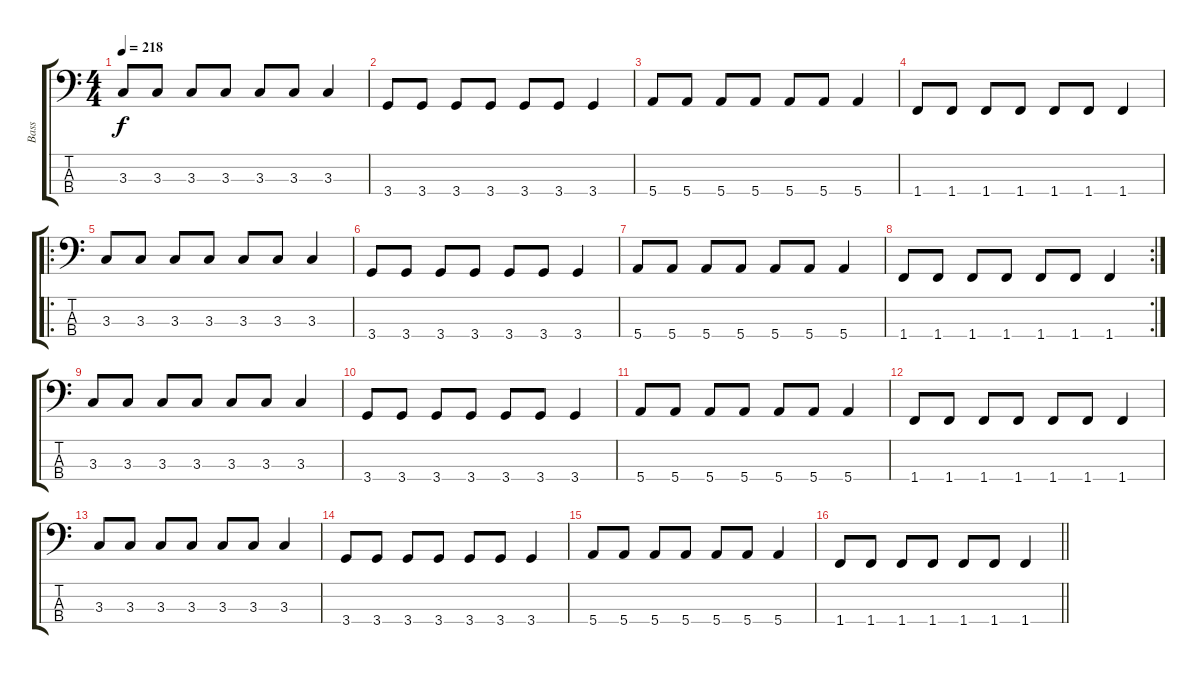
\track ("Bass" "Bass") {instrument electricbassfinger}
\staff {score tabs}
\tuning (G2 D2 A1 E1) {hide}
\ts (4 4)
\tempo 218
\clef f4
\ks c
3.3.8{dy f} 3.3.8 3.3.8 3.3.8 3.3.8 3.3.8 3.3.4 |
3.4.8 3.4.8 3.4.8 3.4.8 3.4.8 3.4.8 3.4.4 |
5.4.8 5.4.8 5.4.8 5.4.8 5.4.8 5.4.8 5.4.4 |
1.4.8 1.4.8 1.4.8 1.4.8 1.4.8 1.4.8 1.4.4 |
\ro
3.3.8 3.3.8 3.3.8 3.3.8 3.3.8 3.3.8 3.3.4 |
3.4.8 3.4.8 3.4.8 3.4.8 3.4.8 3.4.8 3.4.4 |
5.4.8 5.4.8 5.4.8 5.4.8 5.4.8 5.4.8 5.4.4 |
\rc 2
1.4.8 1.4.8 1.4.8 1.4.8 1.4.8 1.4.8 1.4.4 |
3.3.8 3.3.8 3.3.8 3.3.8 3.3.8 3.3.8 3.3.4 |
3.4.8 3.4.8 3.4.8 3.4.8 3.4.8 3.4.8 3.4.4 |
5.4.8 5.4.8 5.4.8 5.4.8 5.4.8 5.4.8 5.4.4 |
1.4.8 1.4.8 1.4.8 1.4.8 1.4.8 1.4.8 1.4.4 |
3.3.8 3.3.8 3.3.8 3.3.8 3.3.8 3.3.8 3.3.4 |
3.4.8 3.4.8 3.4.8 3.4.8 3.4.8 3.4.8 3.4.4 |
5.4.8 5.4.8 5.4.8 5.4.8 5.4.8 5.4.8 5.4.4 |
\barLineRight lightlight
1.4.8 1.4.8 1.4.8 1.4.8 1.4.8 1.4.8 1.4.4
